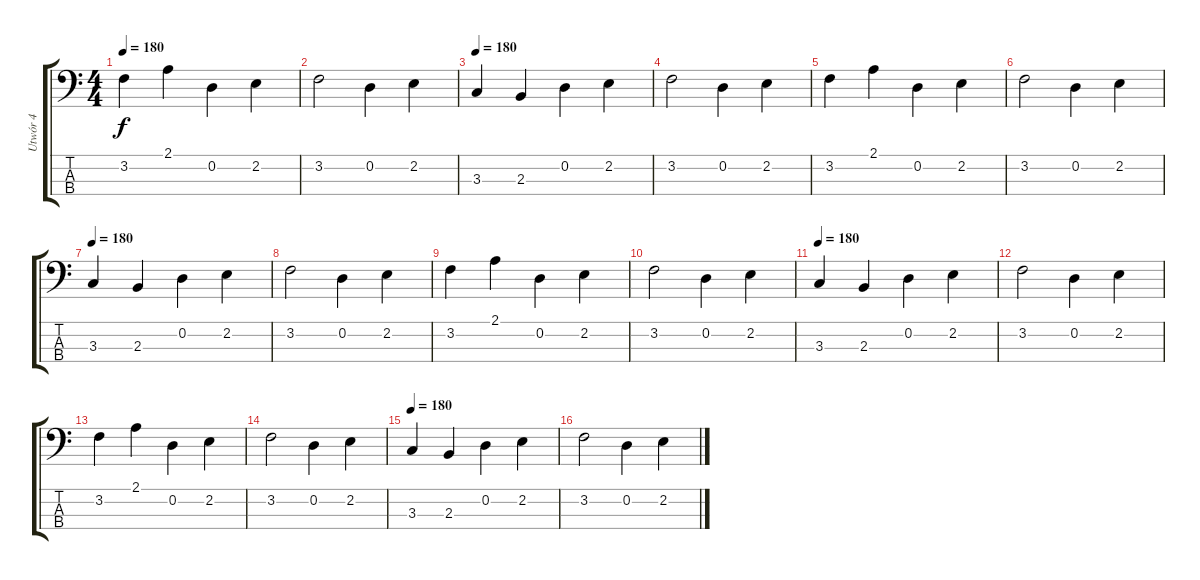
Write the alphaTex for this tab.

\track ("Utwór 4" "Utwór 4") {instrument electricbasspick}
\staff {score tabs}
\tuning (G2 D2 A1 E1) {hide}
\ts (4 4)
\tempo 180
\clef f4
\ks c
3.2.4{dy f} 2.1.4 0.2.4 2.2.4 |
3.2.2 0.2.4 2.2.4 |
\tempo 180
3.3.4 2.3.4 0.2.4 2.2.4 |
3.2.2 0.2.4 2.2.4 |
3.2.4 2.1.4 0.2.4 2.2.4 |
3.2.2 0.2.4 2.2.4 |
\tempo 180
3.3.4 2.3.4 0.2.4 2.2.4 |
3.2.2 0.2.4 2.2.4 |
3.2.4 2.1.4 0.2.4 2.2.4 |
3.2.2 0.2.4 2.2.4 |
\tempo 180
3.3.4 2.3.4 0.2.4 2.2.4 |
3.2.2 0.2.4 2.2.4 |
3.2.4 2.1.4 0.2.4 2.2.4 |
3.2.2 0.2.4 2.2.4 |
\tempo 180
3.3.4 2.3.4 0.2.4 2.2.4 |
3.2.2 0.2.4 2.2.4
